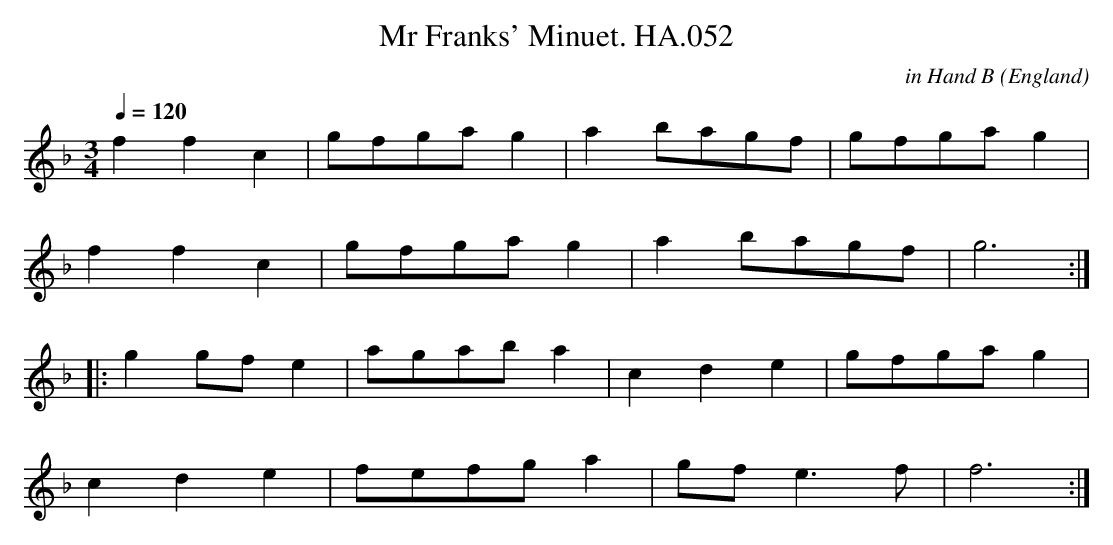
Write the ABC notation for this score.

X:1
T:Mr Franks' Minuet. HA.052
C:in Hand B
L:1/8
M:3/4
O:England
Q:1/4=120
K:F
f2f2c2|gfgag2|a2bagf|gfgag2|!
f2f2c2|gfgag2|a2bagf|g6:|!
|:g2gfe2|agaba2|c2d2e2|gfgag2|!
c2d2e2|fefga2|gfe3f|f6:|
